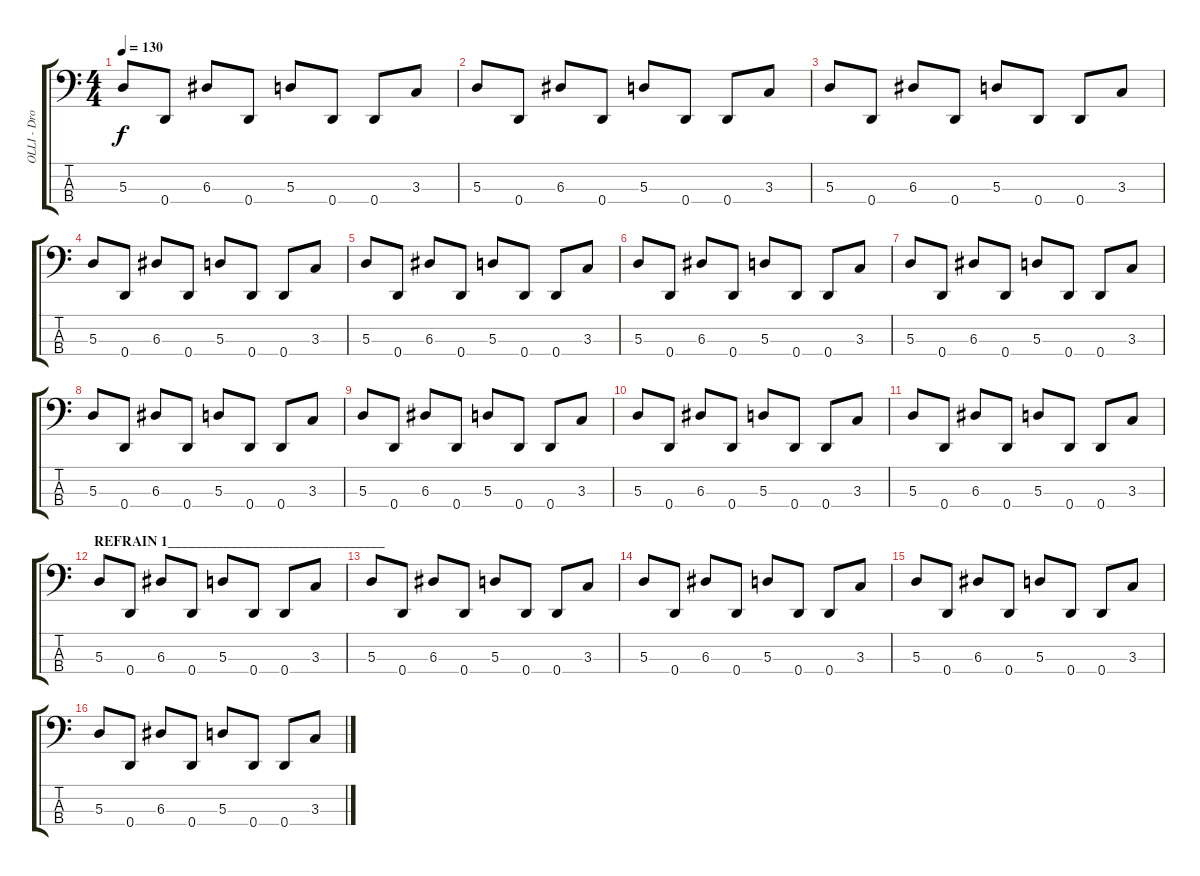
\track ("OLLI - Dropped D" "OLLI - Dro") {instrument synthbass2}
\staff {score tabs}
\tuning (G2 D2 A1 D1) {hide}
\ts (4 4)
\tempo 130
\clef f4
\ks c
5.3.8{dy f} 0.4.8 6.3.8 0.4.8 5.3.8 0.4.8 0.4.8 3.3.8 |
5.3.8 0.4.8 6.3.8 0.4.8 5.3.8 0.4.8 0.4.8 3.3.8 |
5.3.8 0.4.8 6.3.8 0.4.8 5.3.8 0.4.8 0.4.8 3.3.8 |
5.3.8 0.4.8 6.3.8 0.4.8 5.3.8 0.4.8 0.4.8 3.3.8 |
5.3.8 0.4.8 6.3.8 0.4.8 5.3.8 0.4.8 0.4.8 3.3.8 |
5.3.8 0.4.8 6.3.8 0.4.8 5.3.8 0.4.8 0.4.8 3.3.8 |
5.3.8 0.4.8 6.3.8 0.4.8 5.3.8 0.4.8 0.4.8 3.3.8 |
5.3.8 0.4.8 6.3.8 0.4.8 5.3.8 0.4.8 0.4.8 3.3.8 |
5.3.8 0.4.8 6.3.8 0.4.8 5.3.8 0.4.8 0.4.8 3.3.8 |
5.3.8 0.4.8 6.3.8 0.4.8 5.3.8 0.4.8 0.4.8 3.3.8 |
5.3.8 0.4.8 6.3.8 0.4.8 5.3.8 0.4.8 0.4.8 3.3.8 |
\section ("" "REFRAIN 1_______________________________")
5.3.8 0.4.8 6.3.8 0.4.8 5.3.8 0.4.8 0.4.8 3.3.8 |
5.3.8 0.4.8 6.3.8 0.4.8 5.3.8 0.4.8 0.4.8 3.3.8 |
5.3.8 0.4.8 6.3.8 0.4.8 5.3.8 0.4.8 0.4.8 3.3.8 |
5.3.8 0.4.8 6.3.8 0.4.8 5.3.8 0.4.8 0.4.8 3.3.8 |
5.3.8 0.4.8 6.3.8 0.4.8 5.3.8 0.4.8 0.4.8 3.3.8
